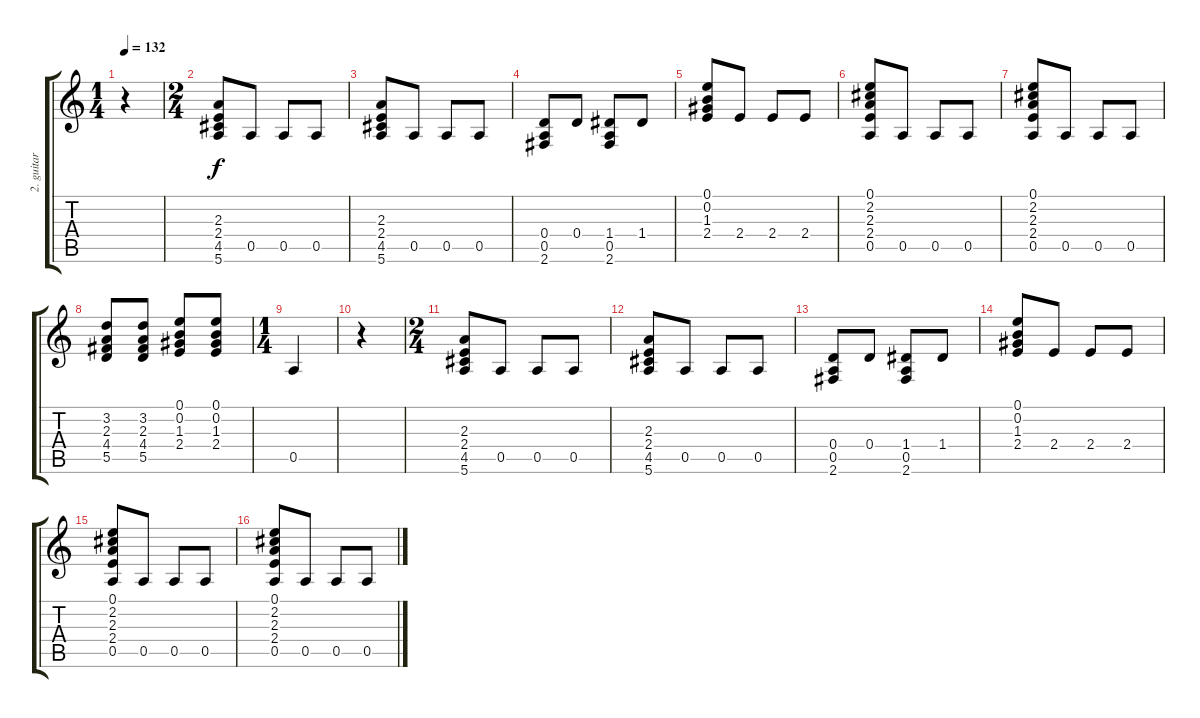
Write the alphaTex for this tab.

\track ("2. guitar" "2. guitar") {instrument electricguitarclean}
\staff {score tabs}
\tuning (E4 B3 G3 D3 A2 E2) {hide}
\ts (1 4)
\tempo 132
\clef g2
\ks c
r.4{dy f} |
\ts (2 4)
(2.3 2.4 4.5 5.6).8 0.5.8 0.5.8 0.5.8 |
(2.3 2.4 4.5 5.6).8 0.5.8 0.5.8 0.5.8 |
(0.4 0.5 2.6).8 0.4.8 (1.4 0.5 2.6).8 1.4.8 |
(0.1 0.2 1.3 2.4).8 2.4.8 2.4.8 2.4.8 |
(0.1 2.2 2.3 2.4 0.5).8 0.5.8 0.5.8 0.5.8 |
(0.1 2.2 2.3 2.4 0.5).8 0.5.8 0.5.8 0.5.8 |
(3.2 2.3 4.4 5.5).8 (3.2 2.3 4.4 5.5).8 (0.1 0.2 1.3 2.4).8 (0.1 0.2 1.3 2.4).8 |
\ts (1 4)
0.5.4 |
r.4 |
\ts (2 4)
(2.3 2.4 4.5 5.6).8 0.5.8 0.5.8 0.5.8 |
(2.3 2.4 4.5 5.6).8 0.5.8 0.5.8 0.5.8 |
(0.4 0.5 2.6).8 0.4.8 (1.4 0.5 2.6).8 1.4.8 |
(0.1 0.2 1.3 2.4).8 2.4.8 2.4.8 2.4.8 |
(0.1 2.2 2.3 2.4 0.5).8 0.5.8 0.5.8 0.5.8 |
(0.1 2.2 2.3 2.4 0.5).8 0.5.8 0.5.8 0.5.8
